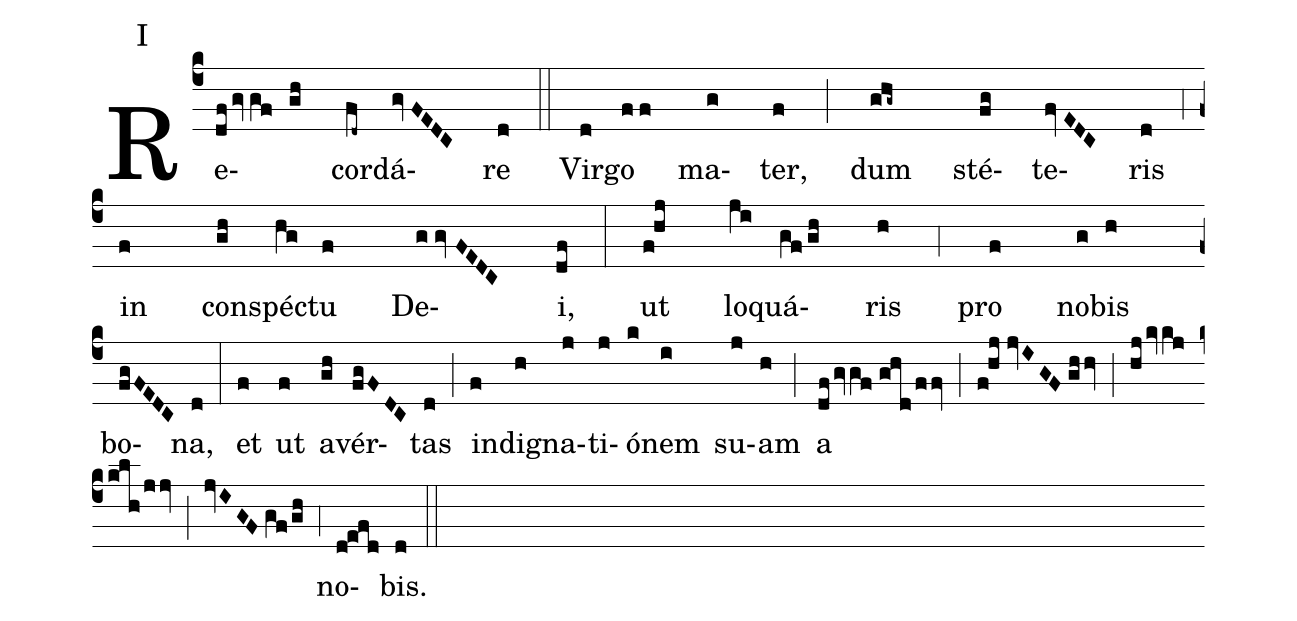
annotation: I;
%%
(c4) Re(df/gvgf//gh)cor(fd~)dá(gvFEDC)re(d) (::)
Vir(d)go(ff) ma(g)ter,(f) (;)
dum(ghg~) sté(fg)te(fvEDC)ris(d) (;4) (z)
in(f) con(gh)spé(hg)ctu(f) De(ggvFEDC)i,(df) (:)
ut(f!hj) lo(ji)quá(gf/gh)ris(h) (;4)
pro(f) no(g)bis(h) (z) bo(fgFEDC)na,(d) (:)
et(f) ut(f) a(gh)vér(fgFDC)tas(d) (;)
in(f)di(h)gna(j)ti(j)ó(k)nem(i) su(j)am(h) (;)
a(df/gvgf//ghd/ffv) (;)
(f!hj//jvIGF//ghhv) (;)
(hj/kvkj//klh/jjv) (;)
(jvIGF//gf/gh) (;4) no(d!efd)bis.(d) (::) (Z)
